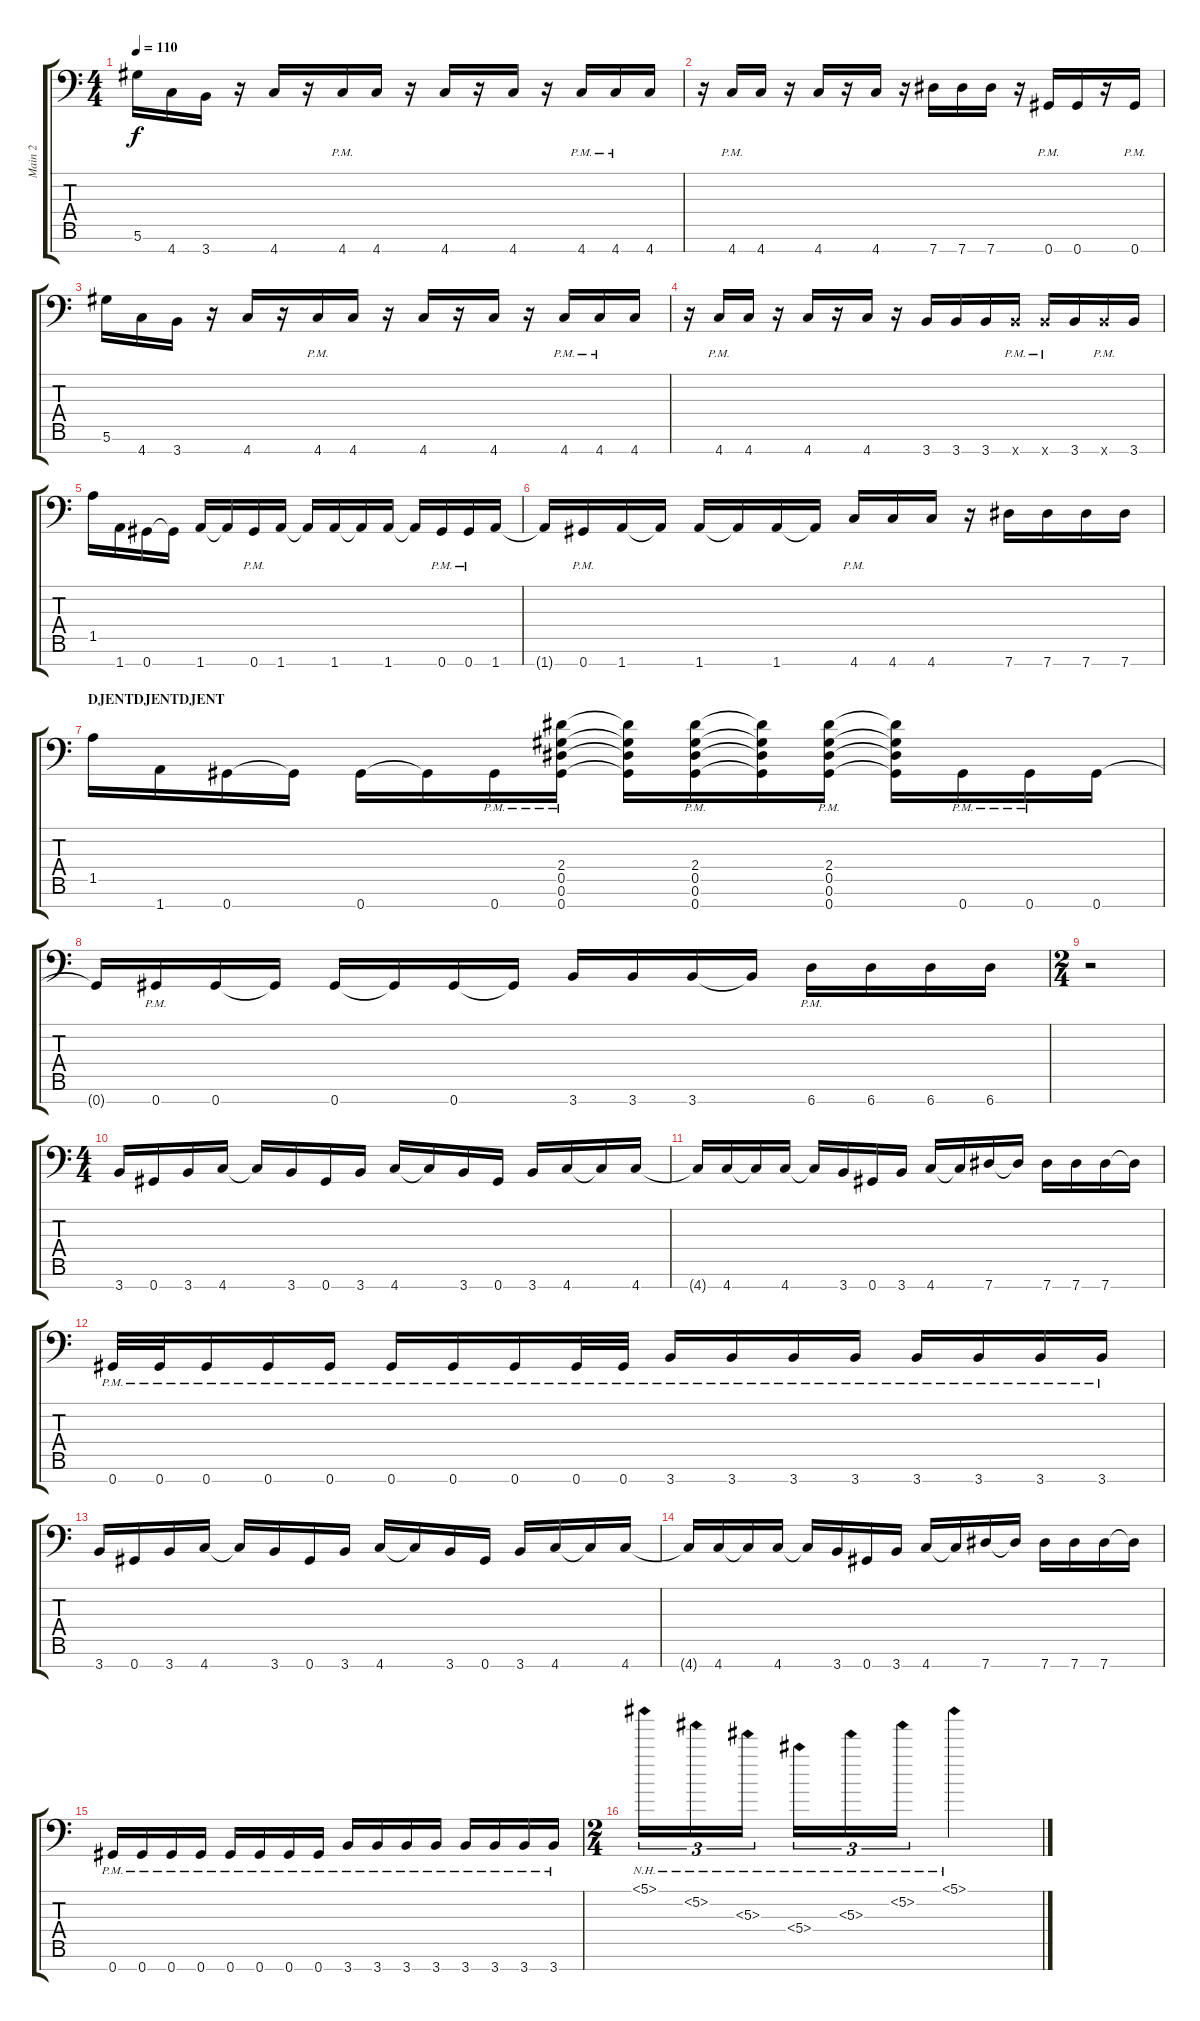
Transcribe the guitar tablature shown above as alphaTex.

\track ("Main 2" "Main 2") {instrument distortionguitar}
\staff {score tabs}
\tuning (Eb4 Bb3 Gb3 Db3 Ab2 Eb2 Ab1) {hide}
\ts (4 4)
\tempo 110
\clef f4
\ks c
5.6.16{dy f} 4.7.16 3.7.16 r.16 4.7.16 r.16 4.7{pm}.16 4.7.16 r.16 4.7.16 r.16 4.7.16 r.16 4.7{pm}.16 4.7{pm}.16 4.7.16 |
r.16 4.7{pm}.16 4.7.16 r.16 4.7.16 r.16 4.7.16 r.16 7.7.16 7.7.16 7.7.16 r.16 0.7{pm}.16 0.7.16 r.16 0.7{pm}.16 |
5.6.16 4.7.16 3.7.16 r.16 4.7.16 r.16 4.7{pm}.16 4.7.16 r.16 4.7.16 r.16 4.7.16 r.16 4.7{pm}.16 4.7{pm}.16 4.7.16 |
r.16 4.7{pm}.16 4.7.16 r.16 4.7.16 r.16 4.7.16 r.16 3.7.16 3.7.16 3.7.16 3.7{pm x}.16 3.7{pm x}.16 3.7.16 3.7{pm x}.16 3.7.16 |
1.5.16 1.7.16 0.7.16 0.7{t}.16 1.7.16 1.7{t}.16 0.7{pm}.16 1.7.16 1.7{t}.16 1.7.16 1.7{t}.16 1.7.16 1.7{t}.16 0.7{pm}.16 0.7{pm}.16 1.7.16 |
1.7{t}.16 0.7{pm}.16 1.7.16 1.7{t}.16 1.7.16 1.7{t}.16 1.7.16 1.7{t}.16 4.7{pm}.16 4.7.16 4.7.16 r.16 7.7.16 7.7.16 7.7.16 7.7.16 |
\section ("" "DJENTDJENTDJENT")
1.5.16 1.7.16 0.7.16 0.7{t}.16 0.7.16 0.7{t}.16 0.7{pm}.16 (2.4{pm} 0.5{pm} 0.6{pm} 0.7{pm}).16 (2.4{t} 0.5{t} 0.6{t} 0.7{t}).16 (2.4{pm} 0.5{pm} 0.6{pm} 0.7{pm}).16 (2.4{t} 0.5{t} 0.6{t} 0.7{t}).16 (2.4{pm} 0.5{pm} 0.6{pm} 0.7{pm}).16 (2.4{t} 0.5{t} 0.6{t} 0.7{t}).16 0.7{pm}.16 0.7{pm}.16 0.7.16 |
0.7{t}.16 0.7{pm}.16 0.7.16 0.7{t}.16 0.7.16 0.7{t}.16 0.7.16 0.7{t}.16 3.7.16 3.7.16 3.7.16 3.7{t}.16 6.7{pm}.16 6.7.16 6.7.16 6.7.16 |
\ts (2 4)
r.2 |
\ts (4 4)
3.7.16 0.7.16 3.7.16 4.7.16 4.7{t}.16 3.7.16 0.7.16 3.7.16 4.7.16 4.7{t}.16 3.7.16 0.7.16 3.7.16 4.7.16 4.7{t}.16 4.7.16 |
4.7{t}.16 4.7.16 4.7{t}.16 4.7.16 4.7{t}.16 3.7.16 0.7.16 3.7.16 4.7.16 4.7{t}.16 7.7.16 7.7{t}.16 7.7.16 7.7.16 7.7.16 7.7{t}.16 |
0.7{pm}.32 0.7{pm}.32 0.7{pm}.16 0.7{pm}.16 0.7{pm}.16 0.7{pm}.16 0.7{pm}.16 0.7{pm}.16 0.7{pm}.32 0.7{pm}.32 3.7{pm}.16 3.7{pm}.16 3.7{pm}.16 3.7{pm}.16 3.7{pm}.16 3.7{pm}.16 3.7{pm}.16 3.7{pm}.16 |
3.7.16 0.7.16 3.7.16 4.7.16 4.7{t}.16 3.7.16 0.7.16 3.7.16 4.7.16 4.7{t}.16 3.7.16 0.7.16 3.7.16 4.7.16 4.7{t}.16 4.7.16 |
4.7{t}.16 4.7.16 4.7{t}.16 4.7.16 4.7{t}.16 3.7.16 0.7.16 3.7.16 4.7.16 4.7{t}.16 7.7.16 7.7{t}.16 7.7.16 7.7.16 7.7.16 7.7{t}.16 |
0.7{pm}.16 0.7{pm}.16 0.7{pm}.16 0.7{pm}.16 0.7{pm}.16 0.7{pm}.16 0.7{pm}.16 0.7{pm}.16 3.7{pm}.16 3.7{pm}.16 3.7{pm}.16 3.7{pm}.16 3.7{pm}.16 3.7{pm}.16 3.7{pm}.16 3.7{pm}.16 |
\ts (2 4)
5.1{nh}.16{tu (3 2)} 5.2{nh}.16{tu (3 2)} 5.3{nh}.16{tu (3 2)} 5.4{nh}.16{tu (3 2)} 5.3{nh}.16{tu (3 2)} 5.2{nh}.16{tu (3 2)} 5.1{nh}.4
